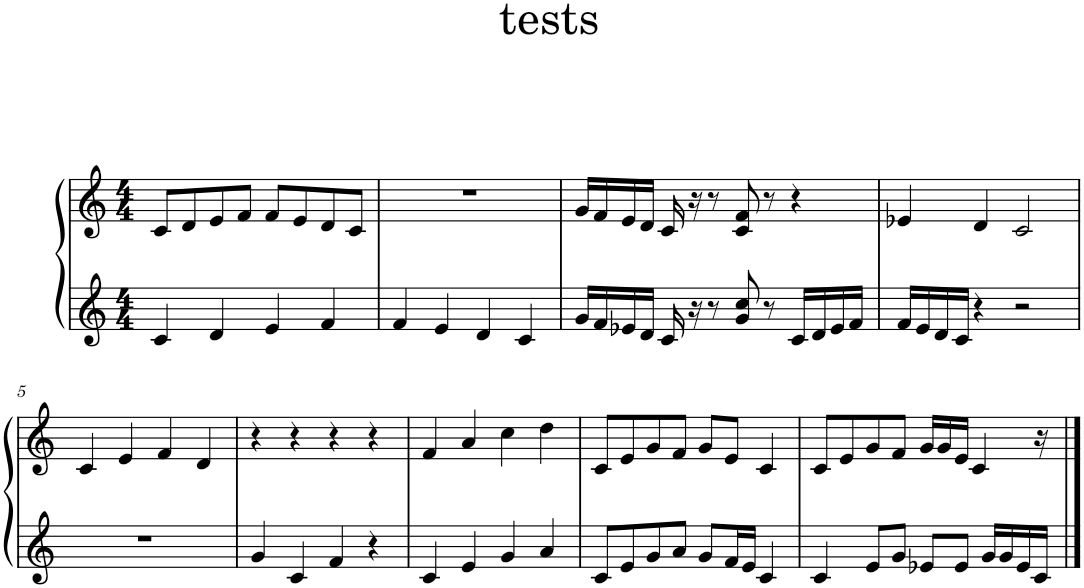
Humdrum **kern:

**kern	**kern
*part1	*part1
*staff2	*staff1
*I"Piano	*
*I'Pno.	*
*clefG2	*clefG2
*k[]	*k[]
*M4/4	*M4/4
=1	=1
4c/	8c/L
.	8d/
4d/	8e/
.	8f/J
4e/	8f/L
.	8e/
4f/	8d/
.	8c/J
=2	=2
4f/	1r
4e/	.
4d/	.
4c/	.
=3	=3
16g/LL	16g/LL
16f/	16f/
16e-X/	16e/
16d/JJ	16d/JJ
16c/	16c/
16r	16r
8r	8r
8g/ 8cc/	8c/ 8f/
8r	8r
16c/LL	4r
16d/	.
16e-/	.
16f/JJ	.
=4	=4
16f/LL	4e-X/
16e/	.
16d/	.
16c/JJ	.
4r	4d/
2r	2c/
!!LO:LB:g=z
=5	=5
1r	4c/
.	4e/
.	4f/
.	4d/
=6	=6
4g/	4r
4c/	4r
4f/	4r
4r	4r
=7	=7
4c/	4f/
4e/	4a/
4g/	4cc\
4a/	4dd\
=8	=8
8c/L	8c/L
8e/	8e/
8g/	8g/
8a/J	8f/J
8g/L	8g/L
16f/L	8e/J
16e/JJ	.
4c/	4c/
=9	=9
4c/	8c/L
.	8e/
8e/L	8g/
8g/J	8f/J
8e-X/L	16g/LL
.	16g/
8e-/J	16e/JJ
.	4c/
16g/LL	.
16g/	.
16e-/	.
16c/JJ	16r
==	==
*-	*-
